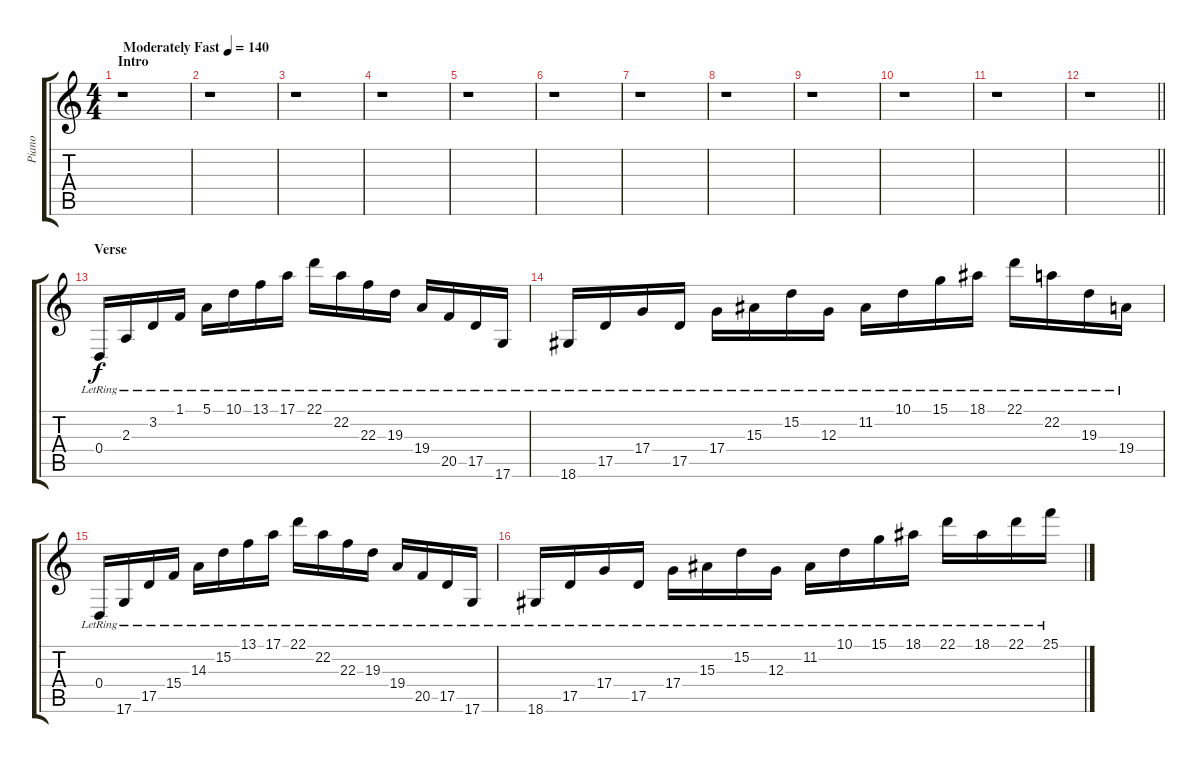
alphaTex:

\track ("Piano" "Piano") {instrument acousticgrandpiano}
\staff {score tabs}
\tuning (E4 B3 G3 D3 A2 D2) {hide}
\ts (4 4)
\section ("" "Intro")
\tempo (140 "Moderately Fast")
\clef g2
\ks c
r.1{dy f instrument acousticgrandpiano} |
r.1 |
r.1 |
r.1 |
r.1 |
r.1 |
r.1 |
r.1 |
r.1 |
r.1 |
r.1 |
\barLineRight lightlight
r.1 |
\section ("" "Verse")
0.4{lr}.16 2.3{lr}.16 3.2{lr}.16 1.1{lr}.16 5.1{lr}.16 10.1{lr}.16 13.1{lr}.16 17.1{lr}.16 22.1{lr}.16 22.2{lr}.16 22.3{lr}.16 19.3{lr}.16 19.4{lr}.16 20.5{lr}.16 17.5{lr}.16 17.6{lr}.16 |
18.6{lr}.16 17.5{lr}.16 17.4{lr}.16 17.5{lr}.16 17.4{lr}.16 15.3{lr}.16 15.2{lr}.16 12.3{lr}.16 11.2{lr}.16 10.1{lr}.16 15.1{lr}.16 18.1{lr}.16 22.1{lr}.16 22.2{lr}.16 19.3{lr}.16 19.4{lr}.16 |
0.4{lr}.16 17.6{lr}.16 17.5{lr}.16 15.4{lr}.16 14.3{lr}.16 15.2{lr}.16 13.1{lr}.16 17.1{lr}.16 22.1{lr}.16 22.2{lr}.16 22.3{lr}.16 19.3{lr}.16 19.4{lr}.16 20.5{lr}.16 17.5{lr}.16 17.6{lr}.16 |
18.6{lr}.16 17.5{lr}.16 17.4{lr}.16 17.5{lr}.16 17.4{lr}.16 15.3{lr}.16 15.2{lr}.16 12.3{lr}.16 11.2{lr}.16 10.1{lr}.16 15.1{lr}.16 18.1{lr}.16 22.1{lr}.16 18.1{lr}.16 22.1{lr}.16 25.1{lr}.16
